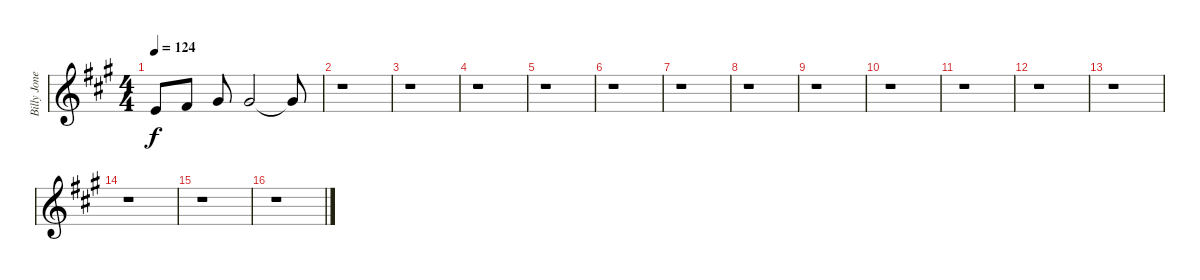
\track ("Billy Jones Vocals" "Billy Jone") {instrument flute}
\staff {score}
\tuning (E4 B3 G3 D3 A2 E2) {hide}
\ts (4 4)
\tempo 124
\clef g2
\ks a
9.3.8{dy f} 11.3.8 9.2.8 9.2.2{volume 0} 9.2{t}.8 |
r.1 |
r.1 |
r.1 |
r.1 |
r.1 |
r.1 |
r.1 |
r.1 |
r.1 |
r.1 |
r.1 |
r.1 |
r.1 |
r.1 |
r.1
